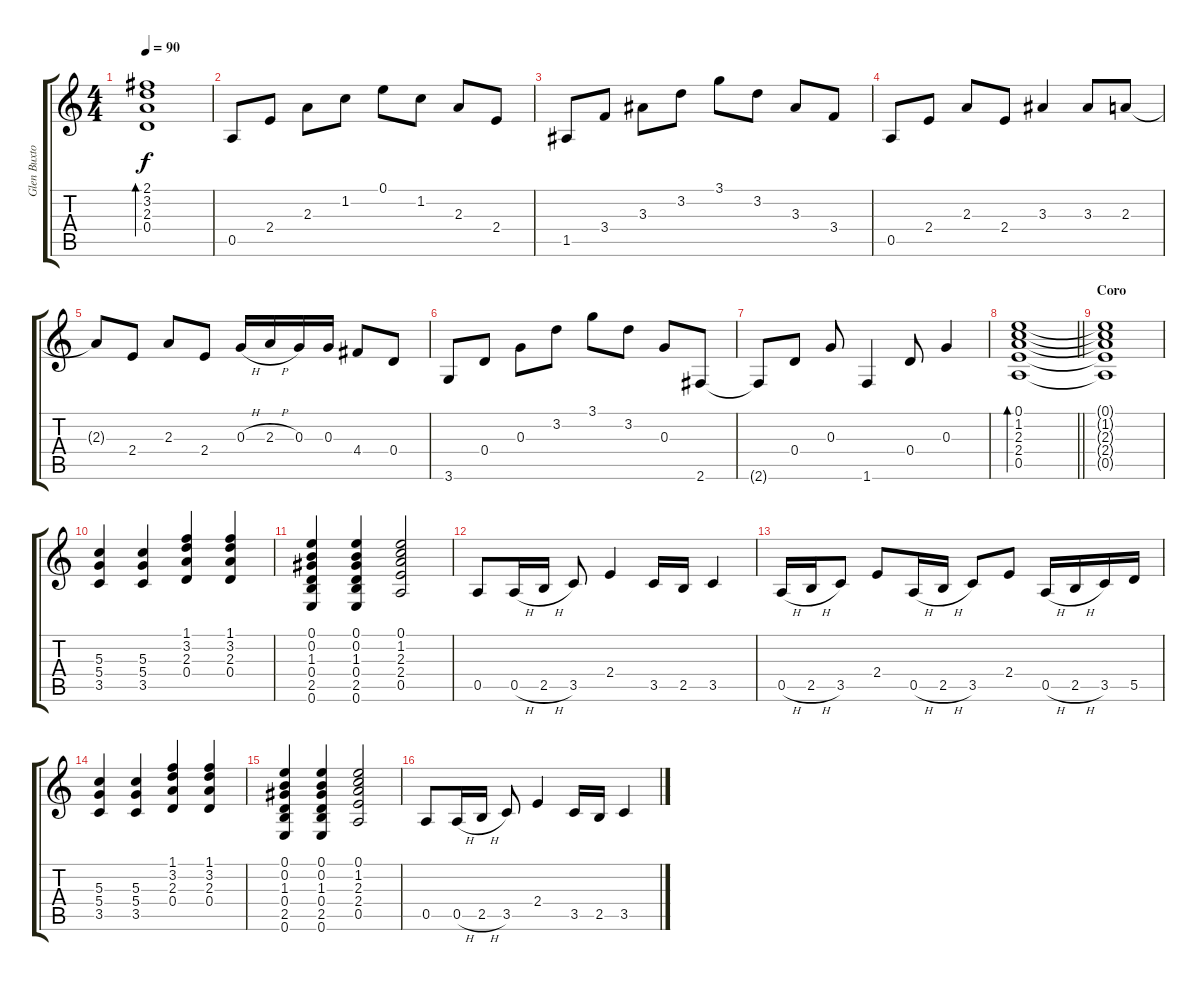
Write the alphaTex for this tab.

\track ("Glen Buxton" "Glen Buxto") {instrument overdrivenguitar}
\staff {score tabs}
\tuning (E4 B3 G3 D3 A2 E2) {hide}
\ts (4 4)
\tempo 90
\clef g2
\ks c
(2.1 3.2 2.3 0.4).1{bd 480 dy f} |
0.5.8 2.4.8 2.3.8 1.2.8 0.1.8 1.2.8 2.3.8 2.4.8 |
1.5.8 3.4.8 3.3.8 3.2.8 3.1.8 3.2.8 3.3.8 3.4.8 |
0.5.8 2.4.8 2.3.8 2.4.8 3.3.4 3.3.8 2.3.8 |
2.3{t}.8 2.4.8 2.3.8 2.4.8 0.3{h}.16 2.3{h}.16 0.3.16 0.3.16 4.4.8 0.4.8 |
3.6.8 0.4.8 0.3.8 3.2.8 3.1.8 3.2.8 0.3.8 2.6.8 |
2.6{t}.8 0.4.8 0.3.8 1.6.4 0.4.8 0.3.4 |
\barLineRight lightlight
(0.1 1.2 2.3 2.4 0.5).1{bd 480} |
\section ("" "Coro")
(0.1{t} 1.2{t} 2.3{t} 2.4{t} 0.5{t}).1{instrument overdrivenguitar} |
(5.3 5.4 3.5).4 (5.3 5.4 3.5).4 (1.1 3.2 2.3 0.4).4 (1.1 3.2 2.3 0.4).4 |
(0.1 0.2 1.3 0.4 2.5 0.6).4 (0.1 0.2 1.3 0.4 2.5 0.6).4 (0.1 1.2 2.3 2.4 0.5).2 |
0.5.8 0.5{h}.16 2.5{h}.16 3.5.8 2.4.4 3.5.16 2.5.16 3.5.4 |
0.5{h}.16 2.5{h}.16 3.5.8 2.4.8 0.5{h}.16 2.5{h}.16 3.5.8 2.4.8 0.5{h}.16 2.5{h}.16 3.5.16 5.5.16 |
(5.3 5.4 3.5).4 (5.3 5.4 3.5).4 (1.1 3.2 2.3 0.4).4 (1.1 3.2 2.3 0.4).4 |
(0.1 0.2 1.3 0.4 2.5 0.6).4 (0.1 0.2 1.3 0.4 2.5 0.6).4 (0.1 1.2 2.3 2.4 0.5).2 |
0.5.8 0.5{h}.16 2.5{h}.16 3.5.8 2.4.4 3.5.16 2.5.16 3.5.4
